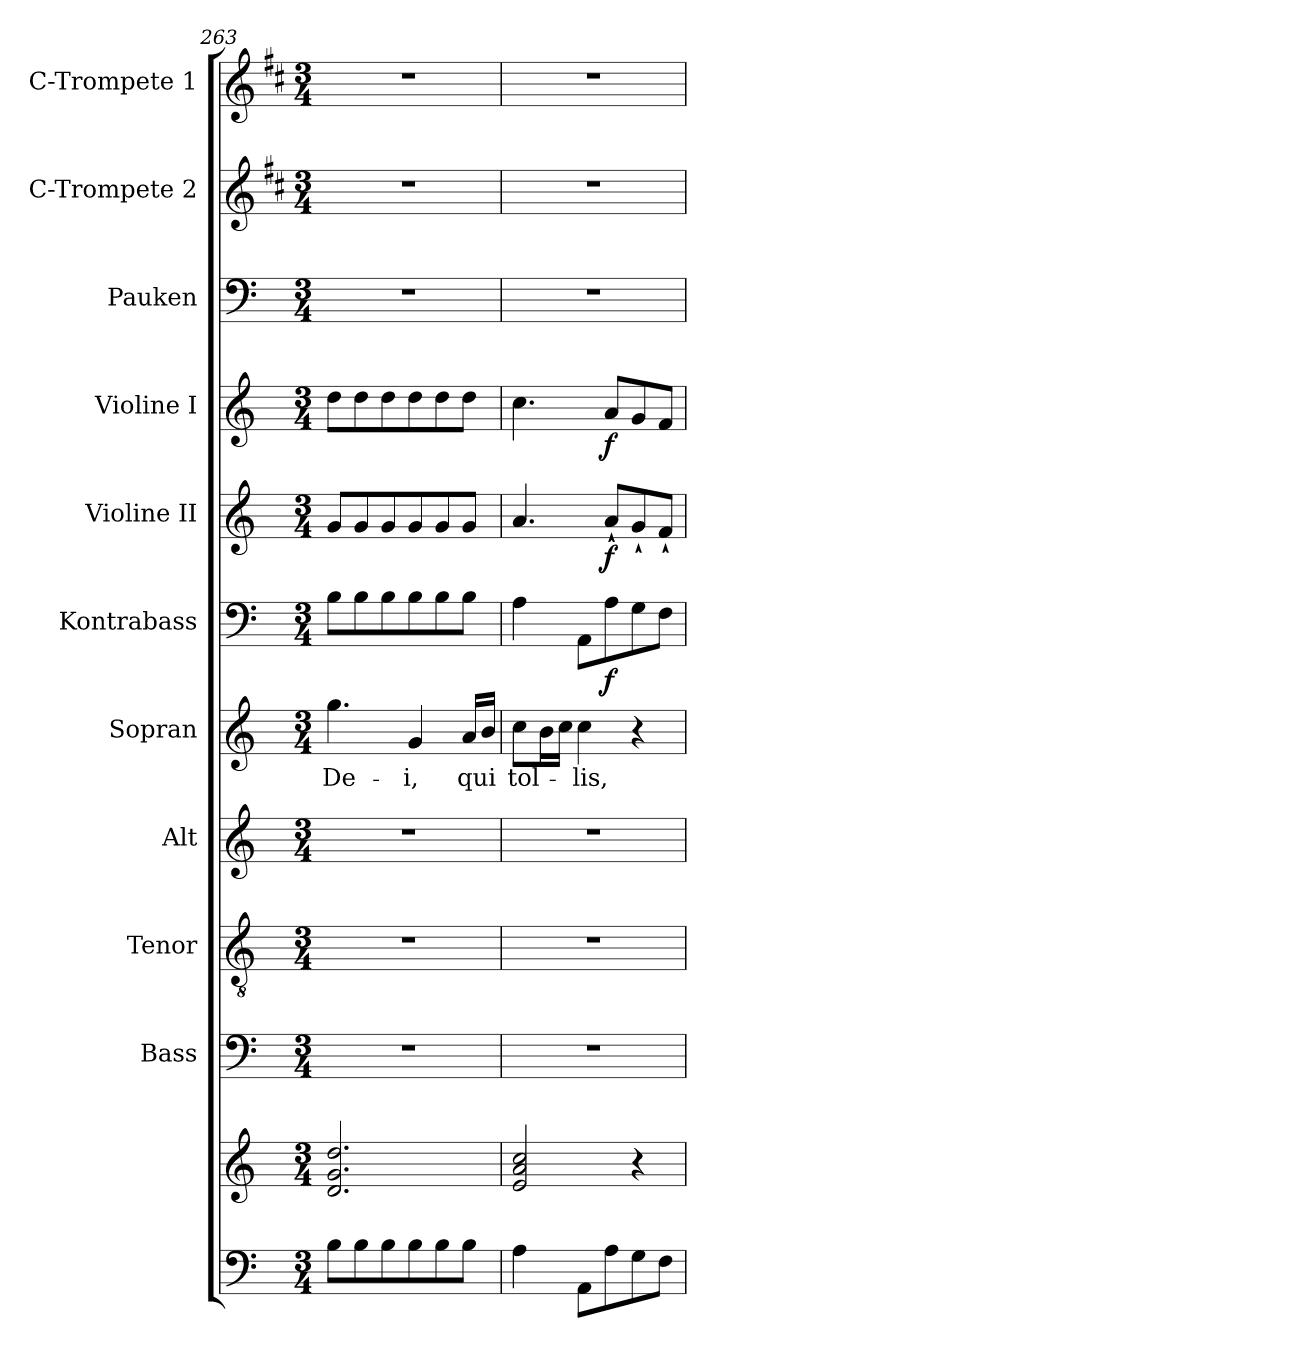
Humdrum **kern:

**kern	**kern	**kern	**kern	**kern	**kern	**text	**kern	**dynam	**kern	**dynam	**kern	**dynam	**kern	**kern	**kern
*part11	*part11	*part10	*part9	*part8	*part7	*part7	*part6	*part6	*part5	*part5	*part4	*part4	*part3	*part2	*part1
*staff12	*staff11	*staff10	*staff9	*staff8	*staff7	*staff7	*staff6	*staff6	*staff5	*staff5	*staff4	*staff4	*staff3	*staff2	*staff1
*	*	*I"Bass	*I"Tenor	*I"Alt	*I"Sopran	*	*I"Kontrabass	*	*I"Violine II	*	*I"Violine I	*	*I"Pauken	*I"C-Trompete 2	*I"C-Trompete 1
*	*	*I'B.	*I'T.	*I'A.	*I'S.	*	*I'Kb.	*	*I'Vl. II	*	*I'Vl. I	*	*I'Pk.	*I'C Trp. 2	*I'C Trp. 1
*clefF4	*clefG2	*clefF4	*clefGv2	*clefG2	*clefG2	*	*clefF4	*	*clefG2	*	*clefG2	*	*clefF4	*clefG2	*clefG2
*	*	*	*	*	*	*	*ITrd7c12	*	*	*	*	*	*	*ITrd1c2	*ITrd1c2
*k[]	*k[]	*k[]	*k[]	*k[]	*k[]	*	*k[]	*	*k[]	*	*k[]	*	*k[]	*k[]	*k[]
*C:	*C:	*C:	*C:	*C:	*C:	*	*C:	*	*C:	*	*C:	*	*C:	*C:	*C:
*M3/4	*M3/4	*M3/4	*M3/4	*M3/4	*M3/4	*	*M3/4	*	*M3/4	*	*M3/4	*	*M3/4	*M3/4	*M3/4
=263	=263	=263	=263	=263	=263	=263	=263	=263	=263	=263	=263	=263	=263	=263	=263
!	!	!	!	!	!	!LO:LY:b	!	!	!	!	!	!	!	!	!
8B\L	2.d/ 2.g/ 2.dd/	2.r	2.r	2.r	4.gg\	De-	8BB\L	.	8g/L	.	8dd\L	.	2.r	2.r	2.r
8B\	.	.	.	.	.	.	8BB\	.	8g/	.	8dd\	.	.	.	.
8B\	.	.	.	.	.	.	8BB\	.	8g/	.	8dd\	.	.	.	.
!	!	!	!	!	!	!LO:LY:b	!	!	!	!	!	!	!	!	!
8B\	.	.	.	.	4g/	-i,	8BB\	.	8g/	.	8dd\	.	.	.	.
8B\	.	.	.	.	.	.	8BB\	.	8g/	.	8dd\	.	.	.	.
!	!	!	!	!	!	!LO:LY:b	!	!	!	!	!	!	!	!	!
8B\J	.	.	.	.	16a/LL	qui	8BB\J	.	8g/J	.	8dd\J	.	.	.	.
.	.	.	.	.	16b/JJ	.	.	.	.	.	.	.	.	.	.
!!LO:PB:g=z
=264	=264	=264	=264	=264	=264	=264	=264	=264	=264	=264	=264	=264	=264	=264	=264
!	!	!	!	!	!	!LO:LY:b	!	!	!	!	!	!	!	!	!
4A\	2e/ 2a/ 2cc/	2.r	2.r	2.r	8cc\L	tol-	4AA\	.	4.a/	.	4.cc\	.	2.r	2.r	2.r
.	.	.	.	.	16b\L	.	.	.	.	.	.	.	.	.	.
.	.	.	.	.	16cc\JJ	.	.	.	.	.	.	.	.	.	.
!	!	!	!	!	!	!LO:LY:b	!	!	!	!	!	!	!	!	!
8AA\L	.	.	.	.	4cc\	-lis,	8AAA\L	.	.	.	.	.	.	.	.
!	!	!	!	!	!	!	!	!LO:DY:b	!	!LO:DY:b	!	!LO:DY:b	!	!	!
8A\	.	.	.	.	.	.	8AA\	f	8a`</L	f	8a/L	f	.	.	.
8G\	4r	.	.	.	4r	.	8GG\	.	8g`</	.	8g/	.	.	.	.
8F\J	.	.	.	.	.	.	8FF\J	.	8f`</J	.	8f/J	.	.	.	.
=	=	=	=	=	=	=	=	=	=	=	=	=	=	=	=
*-	*-	*-	*-	*-	*-	*-	*-	*-	*-	*-	*-	*-	*-	*-	*-
